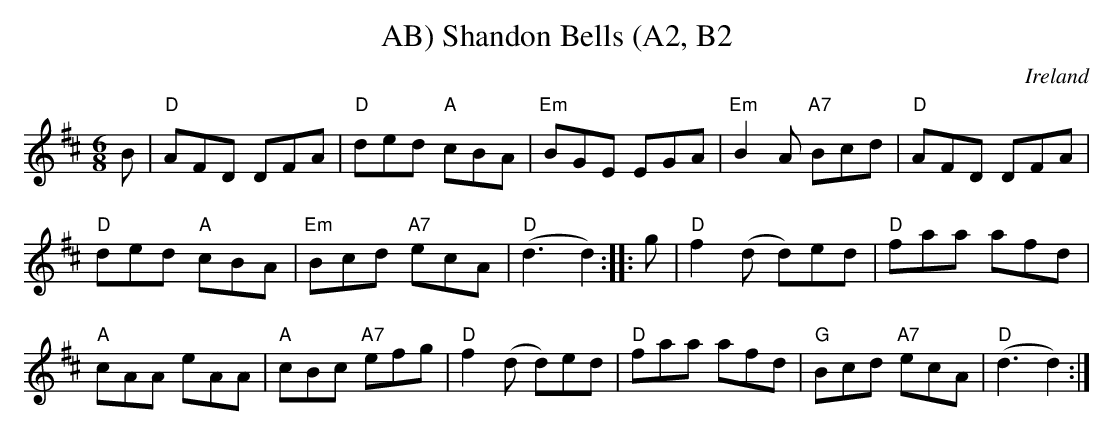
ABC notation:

X:1
T:Shandon Bells (A2, B2, AB)
O:Ireland
M:6/8
K:D
B|"D"AFD DFA|"D"ded "A"cBA|"Em"BGE EGA|"Em"B2A "A7"Bcd|"D"AFD DFA|
"D"ded "A"cBA|"Em"Bcd "A7"ecA|"D"(d3 d2)::\
g|"D"f2(d d)ed|"D"faa afd|
"A"cAA eAA|"A"cBc "A7"efg|"D"f2(d d)ed|"D"faa afd|"G"Bcd "A7"ecA|"D"(d3 d2):|
